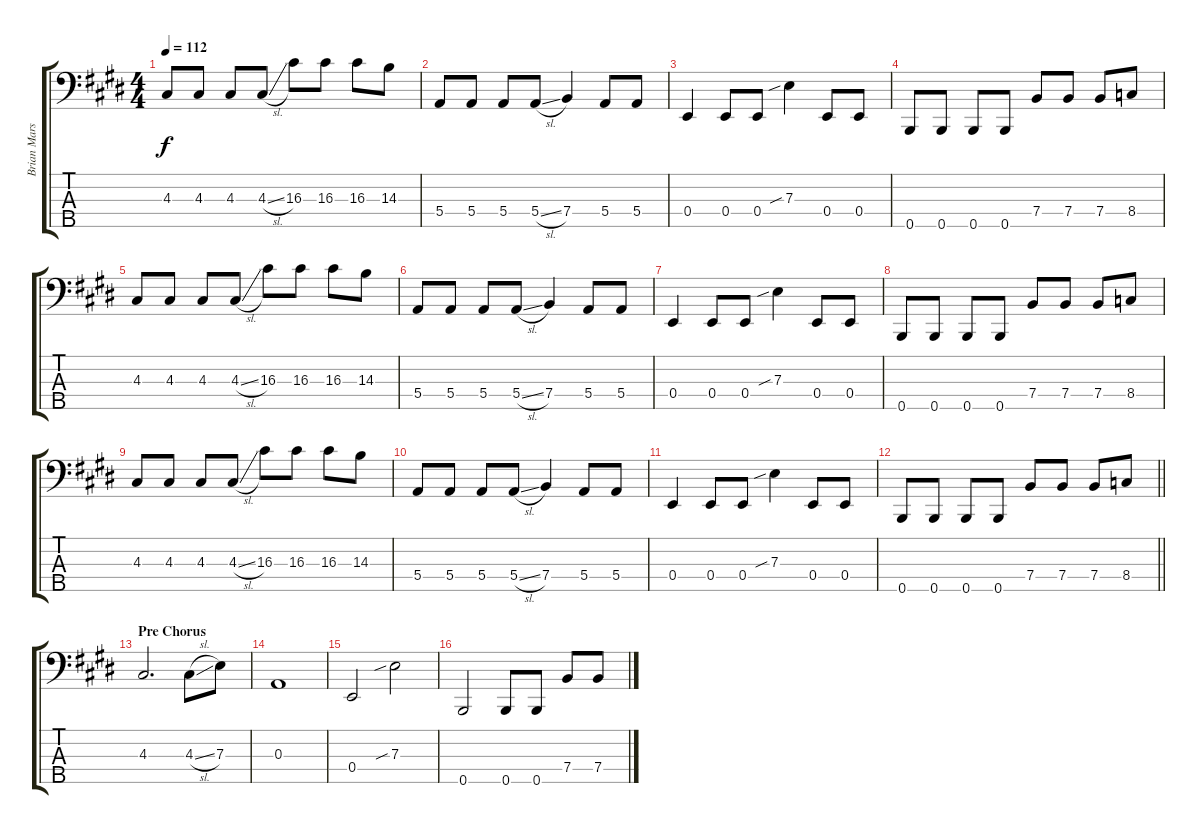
\track ("Brian Marshall" "Brian Mars") {instrument electricbassfinger}
\staff {score tabs}
\tuning (G2 D2 A1 E1 B0) {hide}
\ts (4 4)
\tempo 112
\clef f4
\ks c#minor
4.3.8{dy f} 4.3.8 4.3.8 4.3{sl}.8 16.3.8 16.3.8 16.3.8 14.3.8 |
5.4.8 5.4.8 5.4.8 5.4{sl}.8 7.4.4 5.4.8 5.4.8 |
0.4.4 0.4.8 0.4.8 7.3{sib}.4 0.4.8 0.4.8 |
0.5.8 0.5.8 0.5.8 0.5.8 7.4.8 7.4.8 7.4.8 8.4.8 |
4.3.8 4.3.8 4.3.8 4.3{sl}.8 16.3.8 16.3.8 16.3.8 14.3.8 |
5.4.8 5.4.8 5.4.8 5.4{sl}.8 7.4.4 5.4.8 5.4.8 |
0.4.4 0.4.8 0.4.8 7.3{sib}.4 0.4.8 0.4.8 |
0.5.8 0.5.8 0.5.8 0.5.8 7.4.8 7.4.8 7.4.8 8.4.8 |
4.3.8 4.3.8 4.3.8 4.3{sl}.8 16.3.8 16.3.8 16.3.8 14.3.8 |
5.4.8 5.4.8 5.4.8 5.4{sl}.8 7.4.4 5.4.8 5.4.8 |
0.4.4 0.4.8 0.4.8 7.3{sib}.4 0.4.8 0.4.8 |
\barLineRight lightlight
0.5.8 0.5.8 0.5.8 0.5.8 7.4.8 7.4.8 7.4.8 8.4.8 |
\section ("" "Pre Chorus")
4.3.2{d} 4.3{sl}.8 7.3.8 |
0.3.1 |
0.4.2 7.3{sib}.2 |
0.5.2 0.5.8 0.5.8 7.4.8 7.4.8
